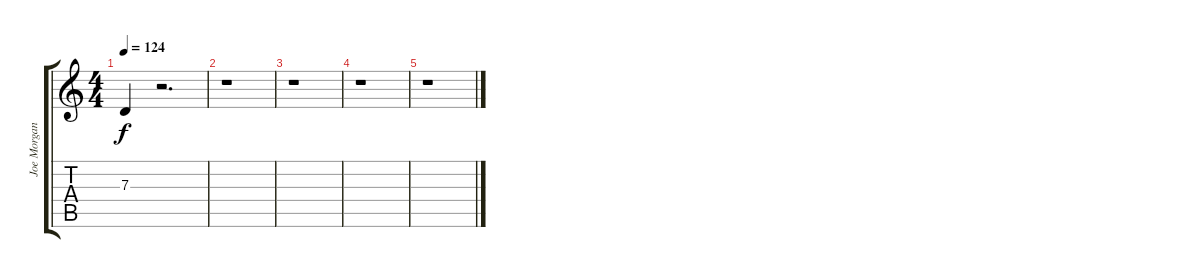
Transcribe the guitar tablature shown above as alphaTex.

\track ("Joe Morgan - Backing Vocals" "Joe Morgan") {instrument pad4choir}
\staff {score tabs}
\tuning (E4 B3 G3 D3 A2 D2) {hide}
\ts (4 4)
\tempo 124
\clef g2
\ks c
7.3.4{dy f} r.2{d} |
r.1 |
r.1 |
r.1 |
r.1
